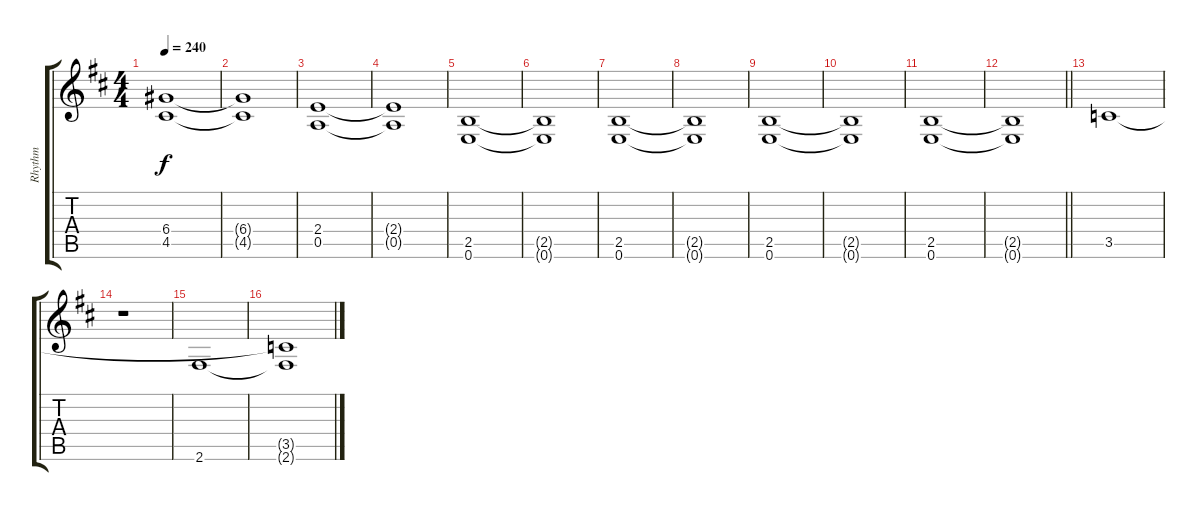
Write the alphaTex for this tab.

\track ("Rhythm" "Rhythm") {instrument overdrivenguitar}
\staff {score tabs}
\tuning (E4 B3 G3 D3 A2 E2) {hide}
\ts (4 4)
\tempo 240
\clef g2
\ks d
(6.4 4.5).1{dy f} |
(6.4{t} 4.5{t}).1 |
(2.4 0.5).1 |
(2.4{t} 0.5{t}).1 |
(2.5 0.6).1 |
(2.5{t} 0.6{t}).1 |
(2.5 0.6).1 |
(2.5{t} 0.6{t}).1 |
(2.5 0.6).1 |
(2.5{t} 0.6{t}).1 |
(2.5 0.6).1 |
\barLineRight lightlight
(2.5{t} 0.6{t}).1 |
3.5.1 |
r.1 |
2.6.1 |
(3.5{t} 2.6{t}).1
